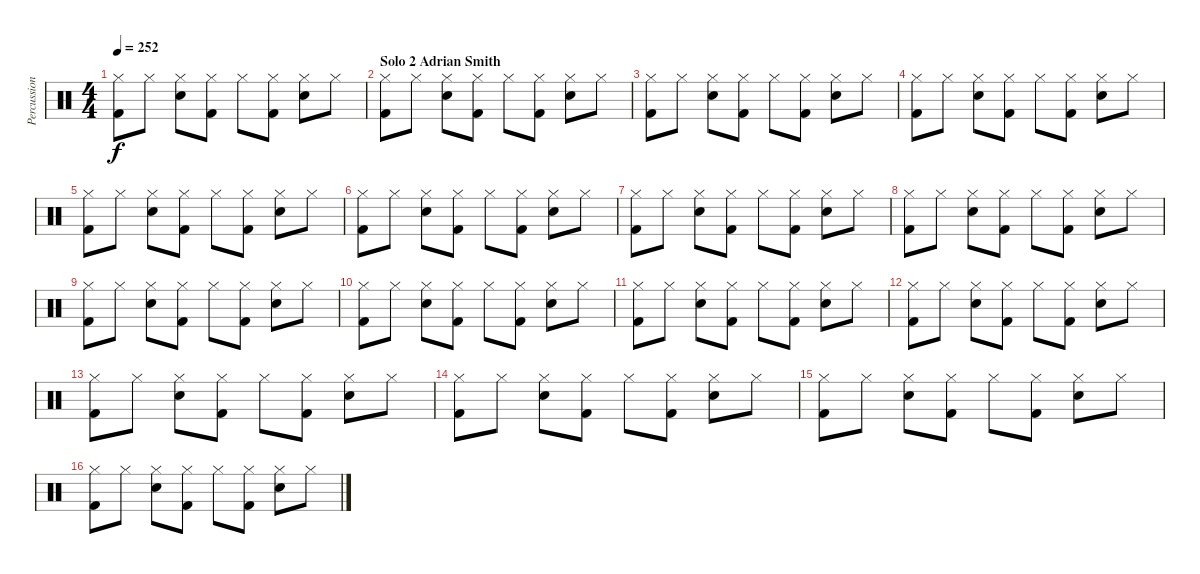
\track ("Percussion" "Percussion") {instrument percussion}
\staff {score}
\articulation defaults
\ts (4 4)
\tempo 252
\clef neutral
\ks c
("Kick (hit) 2" "Hi-Hat (closed)").8{dy f} "Hi-Hat (closed)".8 ("Snare (hit) 2" "Hi-Hat (closed)").8 ("Kick (hit) 2" "Hi-Hat (closed)").8 "Hi-Hat (closed)".8 ("Kick (hit) 2" "Hi-Hat (closed)").8 ("Snare (hit) 2" "Hi-Hat (closed)").8 "Hi-Hat (closed)".8 |
\section ("" "Solo 2 Adrian Smith")
("Kick (hit) 2" "Hi-Hat (closed)").8 "Hi-Hat (closed)".8 ("Snare (hit) 2" "Hi-Hat (closed)").8 ("Kick (hit) 2" "Hi-Hat (closed)").8 "Hi-Hat (closed)".8 ("Kick (hit) 2" "Hi-Hat (closed)").8 ("Snare (hit) 2" "Hi-Hat (closed)").8 "Hi-Hat (closed)".8 |
("Kick (hit) 2" "Hi-Hat (closed)").8 "Hi-Hat (closed)".8 ("Snare (hit) 2" "Hi-Hat (closed)").8 ("Kick (hit) 2" "Hi-Hat (closed)").8 "Hi-Hat (closed)".8 ("Kick (hit) 2" "Hi-Hat (closed)").8 ("Snare (hit) 2" "Hi-Hat (closed)").8 "Hi-Hat (closed)".8 |
("Kick (hit) 2" "Hi-Hat (closed)").8 "Hi-Hat (closed)".8 ("Snare (hit) 2" "Hi-Hat (closed)").8 ("Kick (hit) 2" "Hi-Hat (closed)").8 "Hi-Hat (closed)".8 ("Kick (hit) 2" "Hi-Hat (closed)").8 ("Snare (hit) 2" "Hi-Hat (closed)").8 "Hi-Hat (closed)".8 |
("Kick (hit) 2" "Hi-Hat (closed)").8 "Hi-Hat (closed)".8 ("Snare (hit) 2" "Hi-Hat (closed)").8 ("Kick (hit) 2" "Hi-Hat (closed)").8 "Hi-Hat (closed)".8 ("Kick (hit) 2" "Hi-Hat (closed)").8 ("Snare (hit) 2" "Hi-Hat (closed)").8 "Hi-Hat (closed)".8 |
("Kick (hit) 2" "Hi-Hat (closed)").8 "Hi-Hat (closed)".8 ("Snare (hit) 2" "Hi-Hat (closed)").8 ("Kick (hit) 2" "Hi-Hat (closed)").8 "Hi-Hat (closed)".8 ("Kick (hit) 2" "Hi-Hat (closed)").8 ("Snare (hit) 2" "Hi-Hat (closed)").8 "Hi-Hat (closed)".8 |
("Kick (hit) 2" "Hi-Hat (closed)").8 "Hi-Hat (closed)".8 ("Snare (hit) 2" "Hi-Hat (closed)").8 ("Kick (hit) 2" "Hi-Hat (closed)").8 "Hi-Hat (closed)".8 ("Kick (hit) 2" "Hi-Hat (closed)").8 ("Snare (hit) 2" "Hi-Hat (closed)").8 "Hi-Hat (closed)".8 |
("Kick (hit) 2" "Hi-Hat (closed)").8 "Hi-Hat (closed)".8 ("Snare (hit) 2" "Hi-Hat (closed)").8 ("Kick (hit) 2" "Hi-Hat (closed)").8 "Hi-Hat (closed)".8 ("Kick (hit) 2" "Hi-Hat (closed)").8 ("Snare (hit) 2" "Hi-Hat (closed)").8 "Hi-Hat (closed)".8 |
("Kick (hit) 2" "Hi-Hat (closed)").8 "Hi-Hat (closed)".8 ("Snare (hit) 2" "Hi-Hat (closed)").8 ("Kick (hit) 2" "Hi-Hat (closed)").8 "Hi-Hat (closed)".8 ("Kick (hit) 2" "Hi-Hat (closed)").8 ("Snare (hit) 2" "Hi-Hat (closed)").8 "Hi-Hat (closed)".8 |
("Kick (hit) 2" "Hi-Hat (closed)").8 "Hi-Hat (closed)".8 ("Snare (hit) 2" "Hi-Hat (closed)").8 ("Kick (hit) 2" "Hi-Hat (closed)").8 "Hi-Hat (closed)".8 ("Kick (hit) 2" "Hi-Hat (closed)").8 ("Snare (hit) 2" "Hi-Hat (closed)").8 "Hi-Hat (closed)".8 |
("Kick (hit) 2" "Hi-Hat (closed)").8 "Hi-Hat (closed)".8 ("Snare (hit) 2" "Hi-Hat (closed)").8 ("Kick (hit) 2" "Hi-Hat (closed)").8 "Hi-Hat (closed)".8 ("Kick (hit) 2" "Hi-Hat (closed)").8 ("Snare (hit) 2" "Hi-Hat (closed)").8 "Hi-Hat (closed)".8 |
("Kick (hit) 2" "Hi-Hat (closed)").8 "Hi-Hat (closed)".8 ("Snare (hit) 2" "Hi-Hat (closed)").8 ("Kick (hit) 2" "Hi-Hat (closed)").8 "Hi-Hat (closed)".8 ("Kick (hit) 2" "Hi-Hat (closed)").8 ("Snare (hit) 2" "Hi-Hat (closed)").8 "Hi-Hat (closed)".8 |
("Kick (hit) 2" "Hi-Hat (closed)").8 "Hi-Hat (closed)".8 ("Snare (hit) 2" "Hi-Hat (closed)").8 ("Kick (hit) 2" "Hi-Hat (closed)").8 "Hi-Hat (closed)".8 ("Kick (hit) 2" "Hi-Hat (closed)").8 ("Snare (hit) 2" "Hi-Hat (closed)").8 "Hi-Hat (closed)".8 |
("Kick (hit) 2" "Hi-Hat (closed)").8 "Hi-Hat (closed)".8 ("Snare (hit) 2" "Hi-Hat (closed)").8 ("Kick (hit) 2" "Hi-Hat (closed)").8 "Hi-Hat (closed)".8 ("Kick (hit) 2" "Hi-Hat (closed)").8 ("Snare (hit) 2" "Hi-Hat (closed)").8 "Hi-Hat (closed)".8 |
("Kick (hit) 2" "Hi-Hat (closed)").8 "Hi-Hat (closed)".8 ("Snare (hit) 2" "Hi-Hat (closed)").8 ("Kick (hit) 2" "Hi-Hat (closed)").8 "Hi-Hat (closed)".8 ("Kick (hit) 2" "Hi-Hat (closed)").8 ("Snare (hit) 2" "Hi-Hat (closed)").8 "Hi-Hat (closed)".8 |
("Kick (hit) 2" "Hi-Hat (closed)").8 "Hi-Hat (closed)".8 ("Snare (hit) 2" "Hi-Hat (closed)").8 ("Kick (hit) 2" "Hi-Hat (closed)").8 "Hi-Hat (closed)".8 ("Kick (hit) 2" "Hi-Hat (closed)").8 ("Snare (hit) 2" "Hi-Hat (closed)").8 "Hi-Hat (closed)".8
